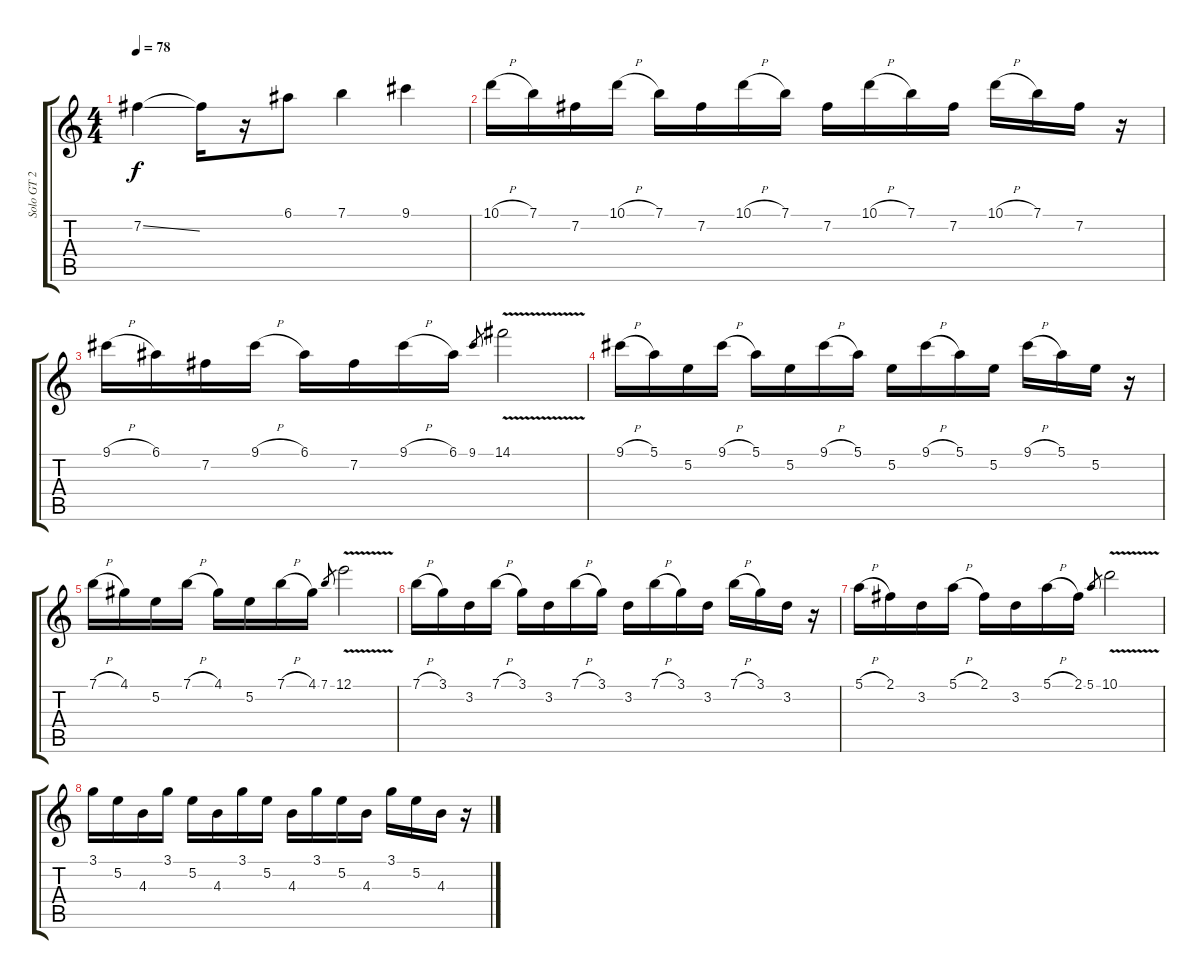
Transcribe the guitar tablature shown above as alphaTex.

\track ("Solo GT 2" "Solo GT 2") {instrument distortionguitar}
\staff {score tabs}
\tuning (E4 B3 G3 D3 A2 E2) {hide}
\ts (4 4)
\tempo 78
\clef g2
\ks c
7.2{ss}.4{dy f} 7.2{t}.16 r.16 6.1.8 7.1.4 9.1.4 |
10.1{h}.16 7.1.16 7.2.16 10.1{h}.16 7.1.16 7.2.16 10.1{h}.16 7.1.16 7.2.16 10.1{h}.16 7.1.16 7.2.16 10.1{h}.16 7.1.16 7.2.16 r.16 |
9.1{h}.16 6.1.16 7.2.16 9.1{h}.16 6.1.16 7.2.16 9.1{h}.16 6.1.16 9.1.8{gr} 14.1{v}.2 |
9.1{h}.16 5.1.16 5.2.16 9.1{h}.16 5.1.16 5.2.16 9.1{h}.16 5.1.16 5.2.16 9.1{h}.16 5.1.16 5.2.16 9.1{h}.16 5.1.16 5.2.16 r.16 |
7.1{h}.16 4.1.16 5.2.16 7.1{h}.16 4.1.16 5.2.16 7.1{h}.16 4.1.16 7.1.8{gr} 12.1{v}.2 |
7.1{h}.16 3.1.16 3.2.16 7.1{h}.16 3.1.16 3.2.16 7.1{h}.16 3.1.16 3.2.16 7.1{h}.16 3.1.16 3.2.16 7.1{h}.16 3.1.16 3.2.16 r.16 |
5.1{h}.16 2.1.16 3.2.16 5.1{h}.16 2.1.16 3.2.16 5.1{h}.16 2.1.16 5.1.8{gr} 10.1{v}.2 |
3.1.16 5.2.16 4.3.16 3.1.16 5.2.16 4.3.16 3.1.16 5.2.16 4.3.16 3.1.16 5.2.16 4.3.16 3.1.16 5.2.16 4.3.16 r.16
